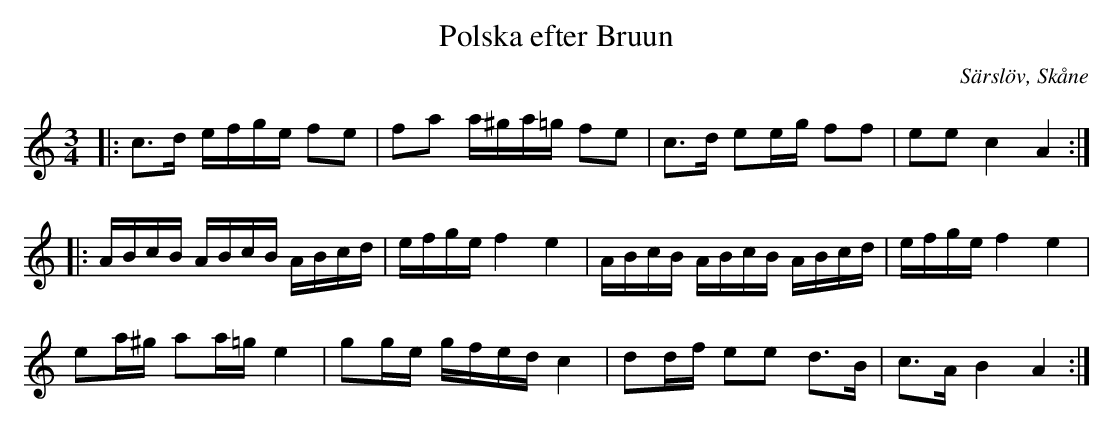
X:1
T:Polska efter Bruun
O:Särslöv, Skåne
M:3/4
L:1/16
K:Am
|: c3d efge f2e2 | f2a2 a^ga=g f2e2 | c3d e2eg f2f2 | e2e2 c4 A4 :|
|: ABcB ABcB ABcd | efge f4 e4 | ABcB ABcB ABcd | efge f4 e4 |
e2a^g a2a=g e4 | g2ge gfed c4 | d2df e2e2 d3B | c3A B4 A4 :|
